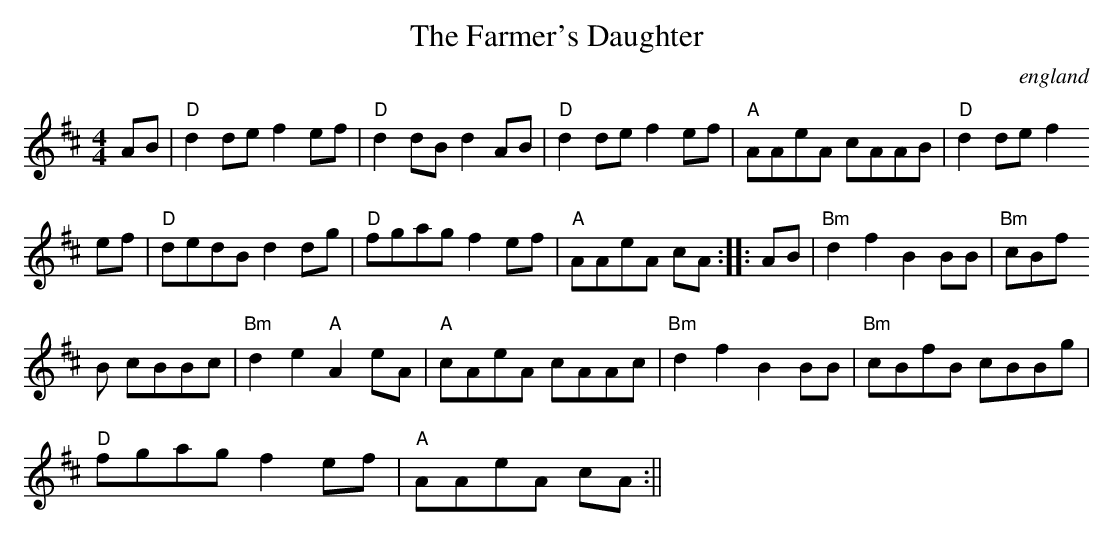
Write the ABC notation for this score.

X:1
T:Farmer's Daughter, The
O:england
M:4/4
L:1/8
K:D
AB|"D"d2 de f2 ef|"D"d2 dB d2 AB|"D"d2 de f2 ef|"A"AAeA cAAB|"D"d2 de f2
ef|"D"dedB d2 dg|"D"fgag f2 ef|"A"AAeA cA:||:AB|"Bm"d2 f2 B2 BB|"Bm"cBf
B cBBc|"Bm"d2 e2 "A"A2 eA|"A"cAeA cAAc|"Bm"d2 f2 B2 BB|"Bm"cBfB cBBg|"D"
fgag f2 ef|"A"AAeA cA:||
